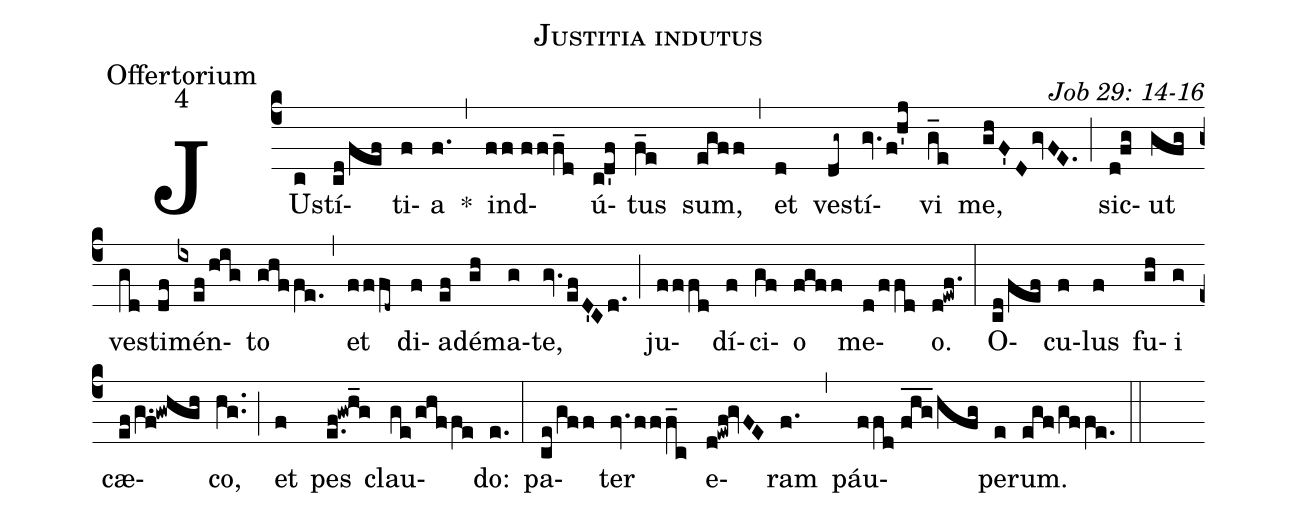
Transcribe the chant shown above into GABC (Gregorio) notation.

name: Justitia indutus;
office-part: Offertorium;
mode: 4;
commentary: Job 29: 14-16;
%%
(c4) JUs(c)tí(cd/fef)ti(f)a(f.) *(,) ind(ff//fff_d)ú(cd'f)tus(f_e) sum,(egff) (,) et(d) ves(dg~)tí(gv.f!h'j)vi(g_e) me,(ghF'DgvFE.) (;) sic(d!fg)ut(gfg) ves(gd)ti(df)mén(ixef/hig)to(ghffe.) (,) et(fffd~) di(f)a(ef)dé(gh)ma(g)te,(gv.efD'Cd.) (;) ju(fffd)dí(f)ci(gf)o(fgff) me(d/ffd)o.(d!ewf.) (:)
O(cd/fef)cu(f)lus(f) fu(gh)i(g) cæ(ef/g.f!gwhgh)co,(hg..) (;) et(f) pes(e.f!gwh_g) clau(ge/ghffe)do:(e.) (:)
pa(ce/gff)ter(fv.fff_c) e(d!ewf!gvFE)ram(f.) (,) páu(ffd//fhg___/hfg)pe(e)rum.(egf/gffe.) (::)
